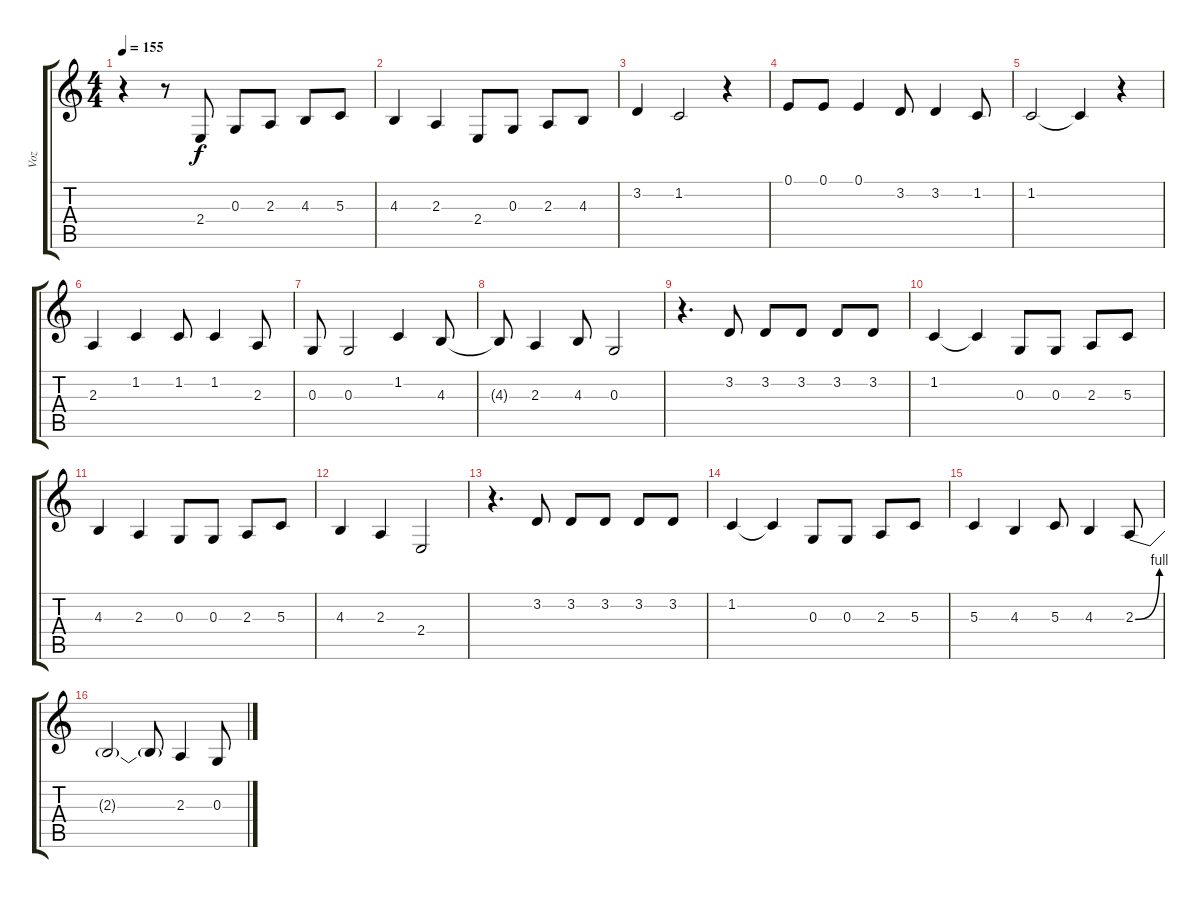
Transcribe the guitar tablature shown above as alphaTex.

\track ("Voz" "Voz") {instrument flute}
\staff {score tabs}
\tuning (E4 B3 G3 D3 A2 E2) {hide}
\ts (4 4)
\tempo 155
\clef g2
\ks c
r.4{dy f} r.8 2.4.8 0.3.8 2.3.8 4.3.8 5.3.8 |
4.3.4 2.3.4 2.4.8 0.3.8 2.3.8 4.3.8 |
3.2.4 1.2.2 r.4 |
0.1.8 0.1.8 0.1.4 3.2.8 3.2.4 1.2.8 |
1.2.2 1.2{t}.4 r.4 |
2.3.4 1.2.4 1.2.8 1.2.4 2.3.8 |
0.3.8 0.3.2 1.2.4 4.3.8 |
4.3{t}.8 2.3.4 4.3.8 0.3.2 |
r.4{d} 3.2.8 3.2.8 3.2.8 3.2.8 3.2.8 |
1.2.4 1.2{t}.4 0.3.8 0.3.8 2.3.8 5.3.8 |
4.3.4 2.3.4 0.3.8 0.3.8 2.3.8 5.3.8 |
4.3.4 2.3.4 2.4.2 |
r.4{d} 3.2.8 3.2.8 3.2.8 3.2.8 3.2.8 |
1.2.4 1.2{t}.4 0.3.8 0.3.8 2.3.8 5.3.8 |
5.3.4 4.3.4 5.3.8 4.3.4 2.3{be (bend 0 0 60 4)}.8 |
2.3{t}.2 2.3{t}.8 2.3.4 0.3.8
